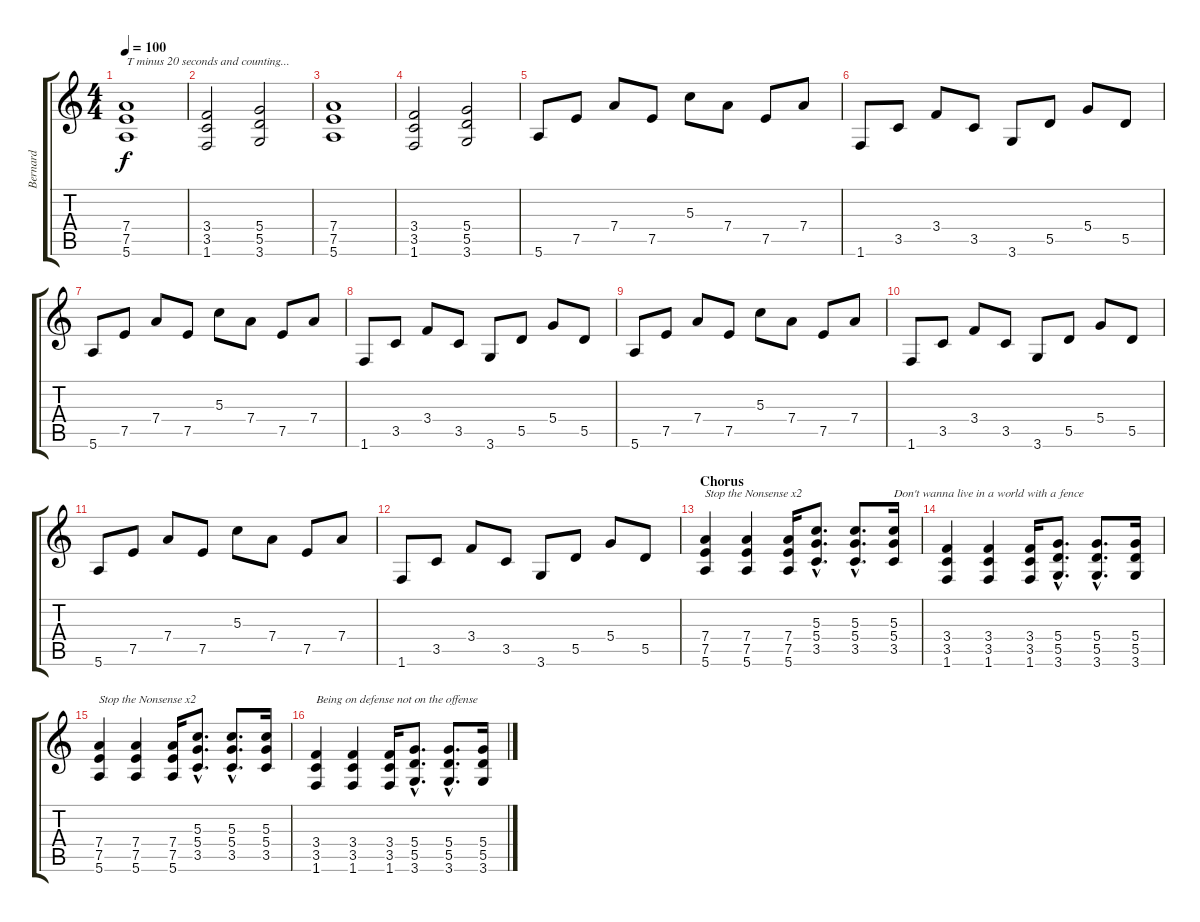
\track ("Bernard" "Bernard") {instrument distortionguitar}
\staff {score tabs}
\tuning (E4 B3 G3 D3 A2 E2) {hide}
\ts (4 4)
\tempo 100
\clef g2
\ks c
(7.4 7.5 5.6).1{txt "T minus 20 seconds and counting..." dy f} |
(3.4 3.5 1.6).2 (5.4 5.5 3.6).2 |
(7.4 7.5 5.6).1 |
(3.4 3.5 1.6).2 (5.4 5.5 3.6).2 |
5.6.8{volume 13} 7.5.8 7.4.8 7.5.8 5.3.8 7.4.8 7.5.8 7.4.8 |
1.6.8 3.5.8 3.4.8 3.5.8 3.6.8 5.5.8 5.4.8 5.5.8 |
5.6.8 7.5.8 7.4.8 7.5.8 5.3.8 7.4.8 7.5.8 7.4.8 |
1.6.8 3.5.8 3.4.8 3.5.8 3.6.8 5.5.8 5.4.8 5.5.8 |
5.6.8 7.5.8 7.4.8 7.5.8 5.3.8 7.4.8 7.5.8 7.4.8 |
1.6.8 3.5.8 3.4.8 3.5.8 3.6.8 5.5.8 5.4.8 5.5.8 |
5.6.8 7.5.8 7.4.8 7.5.8 5.3.8 7.4.8 7.5.8 7.4.8 |
1.6.8 3.5.8 3.4.8 3.5.8 3.6.8 5.5.8 5.4.8 5.5.8 |
\section ("" "Chorus")
(7.4 7.5 5.6).4{txt "Stop the Nonsense x2" volume 8} (7.4 7.5 5.6).4 (7.4 7.5 5.6).16 (5.3{hac} 5.4{hac} 3.5{hac}).8{d} (5.3{hac} 5.4{hac} 3.5{hac}).8{d} (5.3 5.4 3.5).16{txt "Don't wanna live in a world with a fence"} |
(3.4 3.5 1.6).4 (3.4 3.5 1.6).4 (3.4 3.5 1.6).16 (5.4{hac} 5.5{hac} 3.6{hac}).8{d} (5.4{hac} 5.5{hac} 3.6{hac}).8{d} (5.4 5.5 3.6).16 |
(7.4 7.5 5.6).4{txt "Stop the Nonsense x2"} (7.4 7.5 5.6).4 (7.4 7.5 5.6).16 (5.3{hac} 5.4{hac} 3.5{hac}).8{d} (5.3{hac} 5.4{hac} 3.5{hac}).8{d} (5.3 5.4 3.5).16 |
(3.4 3.5 1.6).4{txt "Being on defense not on the offense"} (3.4 3.5 1.6).4 (3.4 3.5 1.6).16 (5.4{hac} 5.5{hac} 3.6{hac}).8{d} (5.4{hac} 5.5{hac} 3.6{hac}).8{d} (5.4 5.5 3.6).16
